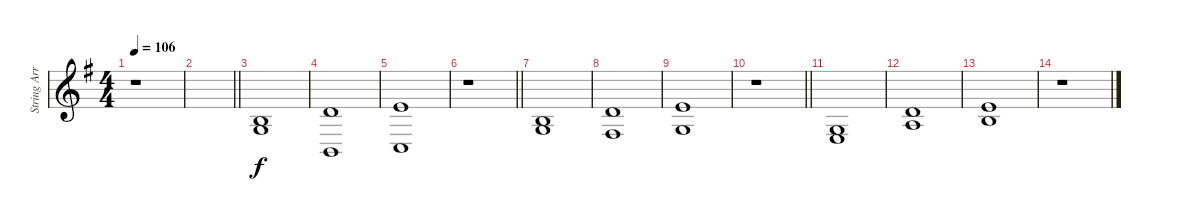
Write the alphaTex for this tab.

\track ("String Arrangement (middle)" "String Arr") {instrument stringensemble1}
\staff {score}
\tuning (E4 B3 G3 D3 A2 E2 B1) {hide}
\ts (4 4)
\tempo 106
\clef g2
\ks eminor
r.1{dy f} |
\barLineRight lightlight
|
(0.3 14.5).1 |
(7.3 2.5).1 |
(9.3 3.5).1 |
\barLineRight lightlight
r.1 |
(0.3 14.5).1 |
(7.3 4.4).1 |
(9.3 5.4).1 |
\barLineRight lightlight
r.1 |
(0.3 2.4).1 |
(7.3 7.4).1 |
(9.3 9.4).1 |
r.1
